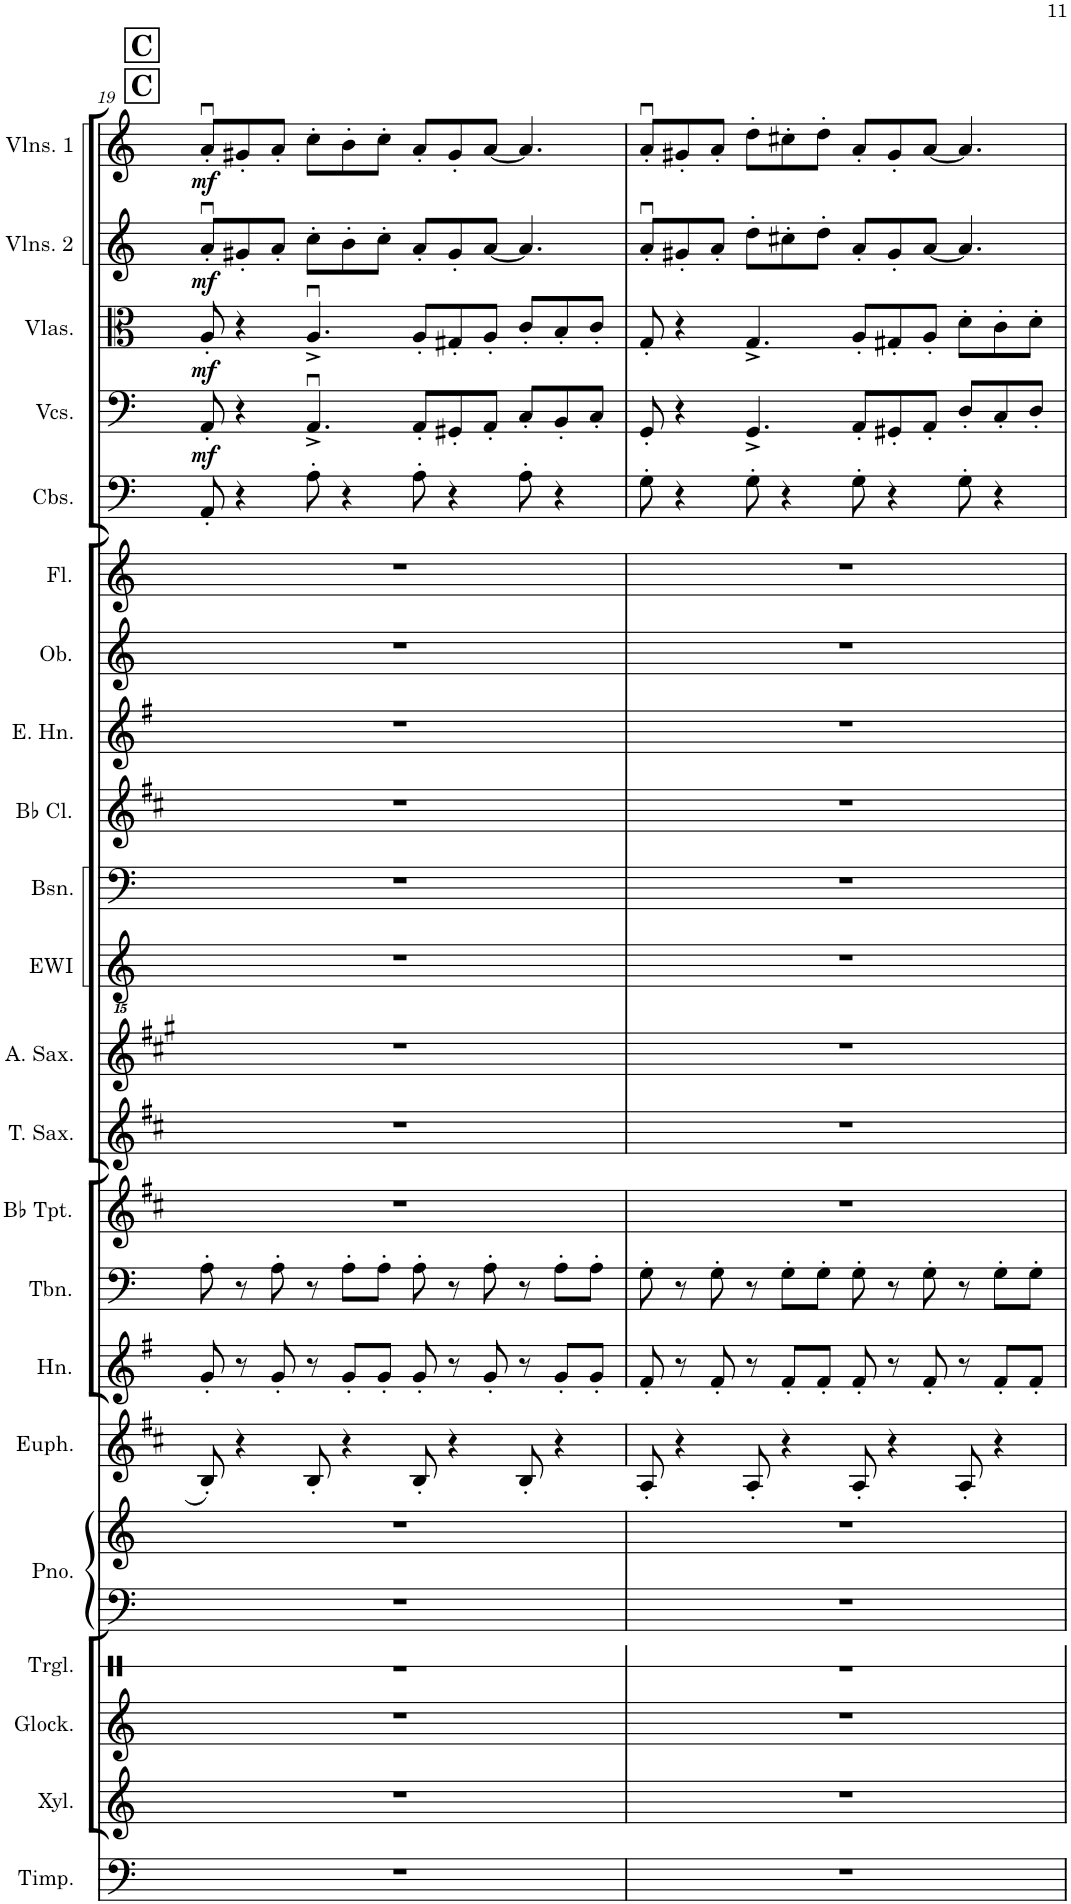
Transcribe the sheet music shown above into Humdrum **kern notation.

**kern	**kern	**kern	**kern	**kern	**kern	**kern	**kern	**kern	**kern	**kern	**kern	**kern	**kern	**kern	**kern	**kern	**kern	**kern	**kern	**dynam	**kern	**dynam	**kern	**dynam	**kern	**dynam
*part22	*part21	*part20	*part19	*part18	*part18	*part17	*part16	*part15	*part14	*part13	*part12	*part11	*part10	*part9	*part8	*part7	*part6	*part5	*part4	*part4	*part3	*part3	*part2	*part2	*part1	*part1
*staff23	*staff22	*staff21	*staff20	*staff19	*staff18	*staff17	*staff16	*staff15	*staff14	*staff13	*staff12	*staff11	*staff10	*staff9	*staff8	*staff7	*staff6	*staff5	*staff4	*staff4	*staff3	*staff3	*staff2	*staff2	*staff1	*staff1
*I"Timpani	*I"Xylophone	*I"Glockenspiel	*I"Triangle	*I"Piano	*	*I"Euphonium	*I"Horn	*I"Trombone	*I"Bb Trumpet	*I"Tenor Saxophone	*I"Alto Saxophone	*I"EWI	*I"Bassoon	*I"Bb Clarinet	*I"English Horn	*I"Oboe	*I"Flute	*I"Contrabasses	*I"Violoncellos	*	*I"Violas	*	*I"Violins 2	*	*I"Violins 1	*
*I'Timp.	*I'Xyl.	*I'Glock.	*I'Trgl.	*I'Pno.	*	*I'Euph.	*I'Hn.	*I'Tbn.	*I'Bb Tpt.	*I'T. Sax.	*I'A. Sax.	*I'EWI	*I'Bsn.	*I'Bb Cl.	*I'E. Hn.	*I'Ob.	*I'Fl.	*I'Cbs.	*I'Vcs.	*	*I'Vlas.	*	*I'Vlns. 2	*	*I'Vlns. 1	*
!!LO:PB:g=z
*clefF4	*clefG2	*clefG2	*clefX	*clefF4	*clefG2	*clefG2	*clefG2	*clefF4	*clefG2	*clefG2	*clefG2	*clefGvv2	*clefF4	*clefG2	*clefG2	*clefG2	*clefG2	*clefF4	*clefF4	*	*clefC3	*	*clefG2	*	*clefG2	*
*	*Trd-7c-12	*Trd-14c-24	*	*	*	*Trd8c14	*Trd4c7	*	*Trd1c2	*Trd8c14	*Trd5c9	*	*	*Trd1c2	*Trd4c7	*	*	*Trd7c12	*	*	*	*	*	*	*	*
*k[]	*k[]	*k[]	*k[]	*k[]	*k[]	*k[f#c#]	*k[f#]	*k[]	*k[f#c#]	*k[f#c#]	*k[f#c#g#]	*k[]	*k[]	*k[f#c#]	*k[f#]	*k[]	*k[]	*k[]	*k[]	*	*k[]	*	*k[]	*	*k[]	*
*M12/8	*M12/8	*M12/8	*M12/8	*M12/8	*M12/8	*M12/8	*M12/8	*M12/8	*M12/8	*M12/8	*M12/8	*M12/8	*M12/8	*M12/8	*M12/8	*M12/8	*M12/8	*M12/8	*M12/8	*	*M12/8	*	*M12/8	*	*M12/8	*
!!LO:REH:place=s1:a:B:cj:fs=14:t=C
!!LO:REH:place=s1:a:B:cj:fs=14:t=C
=19	=19	=19	=19	=19	=19	=19	=19	=19	=19	=19	=19	=19	=19	=19	=19	=19	=19	=19	=19	=19	=19	=19	=19	=19	=19	=19
!	!	!	!	!	!	!	!	!	!	!	!	!	!	!	!	!	!	!	!	!LO:DY:b	!	!LO:DY:b	!	!LO:DY:b	!	!LO:DY:b
1.r	1.r	1.r	1.r	1.r	1.r	8B'/	8g'/	8A'\	1.r	1.r	1.r	1.r	1.r	1.r	1.r	1.r	1.r	8AA'/	8AA'/	mf	8A'/	mf	8au'/L	mf	8au'/L	mf
.	.	.	.	.	.	4r	8r	8r	.	.	.	.	.	.	.	.	.	4r	4r	.	4r	.	8g#X'/	.	8g#X'/	.
.	.	.	.	.	.	.	8g'/	8A'\	.	.	.	.	.	.	.	.	.	.	.	.	.	.	8a'/J	.	8a'/J	.
.	.	.	.	.	.	8B'/	8r	8r	.	.	.	.	.	.	.	.	.	8A'\	4.AAu^/	.	4.Au^/	.	8cc'\L	.	8cc'\L	.
.	.	.	.	.	.	4r	8g'/L	8A'\L	.	.	.	.	.	.	.	.	.	4r	.	.	.	.	8b'\	.	8b'\	.
.	.	.	.	.	.	.	8g'/J	8A'\J	.	.	.	.	.	.	.	.	.	.	.	.	.	.	8cc'\J	.	8cc'\J	.
.	.	.	.	.	.	8B'/	8g'/	8A'\	.	.	.	.	.	.	.	.	.	8A'\	8AA'/L	.	8A'/L	.	8a'/L	.	8a'/L	.
.	.	.	.	.	.	4r	8r	8r	.	.	.	.	.	.	.	.	.	4r	8GG#X'/	.	8G#X'/	.	8g#'/	.	8g#'/	.
.	.	.	.	.	.	.	8g'/	8A'\	.	.	.	.	.	.	.	.	.	.	8AA'/J	.	8A'/J	.	[8a/J	.	[8a/J	.
.	.	.	.	.	.	8B'/	8r	8r	.	.	.	.	.	.	.	.	.	8A'\	8C'/L	.	8c'/L	.	4.a/]	.	4.a/]	.
.	.	.	.	.	.	4r	8g'/L	8A'\L	.	.	.	.	.	.	.	.	.	4r	8BB'/	.	8B'/	.	.	.	.	.
.	.	.	.	.	.	.	8g'/J	8A'\J	.	.	.	.	.	.	.	.	.	.	8C'/J	.	8c'/J	.	.	.	.	.
=20	=20	=20	=20	=20	=20	=20	=20	=20	=20	=20	=20	=20	=20	=20	=20	=20	=20	=20	=20	=20	=20	=20	=20	=20	=20	=20
1.r	1.r	1.r	1.r	1.r	1.r	8A'/	8f#'/	8G'\	1.r	1.r	1.r	1.r	1.r	1.r	1.r	1.r	1.r	8G'\	8GG'/	.	8G'/	.	8au'/L	.	8au'/L	.
.	.	.	.	.	.	4r	8r	8r	.	.	.	.	.	.	.	.	.	4r	4r	.	4r	.	8g#X'/	.	8g#X'/	.
.	.	.	.	.	.	.	8f#'/	8G'\	.	.	.	.	.	.	.	.	.	.	.	.	.	.	8a'/J	.	8a'/J	.
.	.	.	.	.	.	8A'/	8r	8r	.	.	.	.	.	.	.	.	.	8G'\	4.GG^/	.	4.G^/	.	8dd'\L	.	8dd'\L	.
.	.	.	.	.	.	4r	8f#'/L	8G'\L	.	.	.	.	.	.	.	.	.	4r	.	.	.	.	8cc#X'\	.	8cc#X'\	.
.	.	.	.	.	.	.	8f#'/J	8G'\J	.	.	.	.	.	.	.	.	.	.	.	.	.	.	8dd'\J	.	8dd'\J	.
.	.	.	.	.	.	8A'/	8f#'/	8G'\	.	.	.	.	.	.	.	.	.	8G'\	8AA'/L	.	8A'/L	.	8a'/L	.	8a'/L	.
.	.	.	.	.	.	4r	8r	8r	.	.	.	.	.	.	.	.	.	4r	8GG#X'/	.	8G#X'/	.	8g#'/	.	8g#'/	.
.	.	.	.	.	.	.	8f#'/	8G'\	.	.	.	.	.	.	.	.	.	.	8AA'/J	.	8A'/J	.	[8a/J	.	[8a/J	.
.	.	.	.	.	.	8A'/	8r	8r	.	.	.	.	.	.	.	.	.	8G'\	8D'/L	.	8d'\L	.	4.a/]	.	4.a/]	.
.	.	.	.	.	.	4r	8f#'/L	8G'\L	.	.	.	.	.	.	.	.	.	4r	8C'/	.	8c'\	.	.	.	.	.
.	.	.	.	.	.	.	8f#'/J	8G'\J	.	.	.	.	.	.	.	.	.	.	8D'/J	.	8d'\J	.	.	.	.	.
=	=	=	=	=	=	=	=	=	=	=	=	=	=	=	=	=	=	=	=	=	=	=	=	=	=	=
*-	*-	*-	*-	*-	*-	*-	*-	*-	*-	*-	*-	*-	*-	*-	*-	*-	*-	*-	*-	*-	*-	*-	*-	*-	*-	*-
